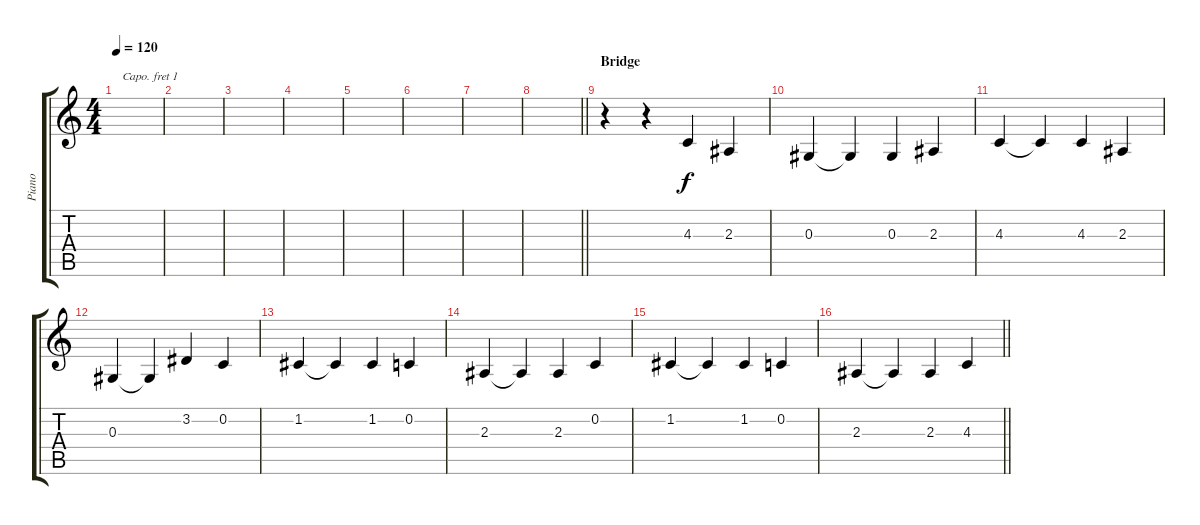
\track ("Piano" "Piano") {instrument acousticgrandpiano}
\staff {score tabs}
\capo 1
\tuning (E4 B3 G3 D3 A2 E2) {hide}
\ts (4 4)
\tempo 120
\clef g2
\ks c
|
|
|
|
|
|
|
\barLineRight lightlight
|
\section ("" "Bridge")
r.4 r.4 4.3.4 2.3.4 |
0.3.4 0.3{t}.4 0.3.4 2.3.4 |
4.3.4 4.3{t}.4 4.3.4 2.3.4 |
0.3.4 0.3{t}.4 3.2.4 0.2.4 |
1.2.4 1.2{t}.4 1.2.4 0.2.4 |
2.3.4 2.3{t}.4 2.3.4 0.2.4 |
1.2.4 1.2{t}.4 1.2.4 0.2.4 |
\barLineRight lightlight
2.3.4 2.3{t}.4 2.3.4 4.3.4
